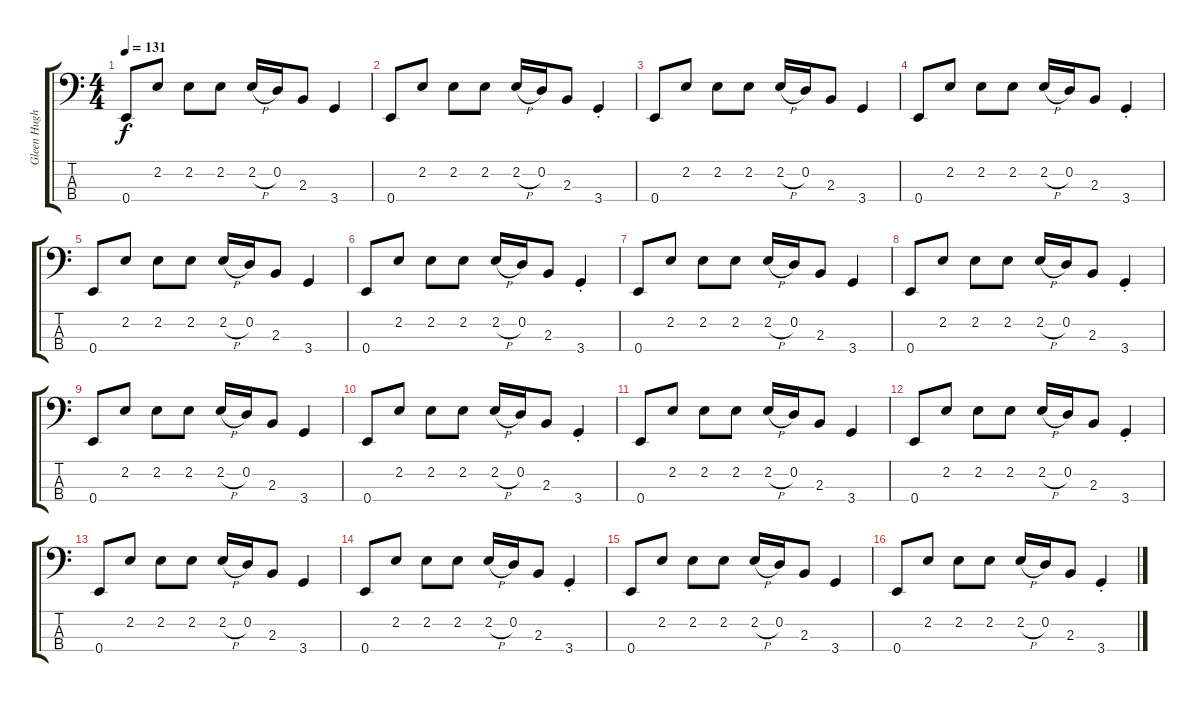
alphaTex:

\track ("Gleen Hughes" "Gleen Hugh") {instrument electricbassfinger}
\staff {score tabs}
\tuning (G2 D2 A1 E1) {hide}
\ts (4 4)
\tempo 131
\clef f4
\ks c
0.4.8{dy f} 2.2.8 2.2.8 2.2.8 2.2{h}.16 0.2.16 2.3.8 3.4.4 |
0.4.8 2.2.8 2.2.8 2.2.8 2.2{h}.16 0.2.16 2.3.8 3.4{st}.4 |
0.4.8 2.2.8 2.2.8 2.2.8 2.2{h}.16 0.2.16 2.3.8 3.4.4 |
0.4.8 2.2.8 2.2.8 2.2.8 2.2{h}.16 0.2.16 2.3.8 3.4{st}.4 |
0.4.8 2.2.8 2.2.8 2.2.8 2.2{h}.16 0.2.16 2.3.8 3.4.4 |
0.4.8 2.2.8 2.2.8 2.2.8 2.2{h}.16 0.2.16 2.3.8 3.4{st}.4 |
0.4.8 2.2.8 2.2.8 2.2.8 2.2{h}.16 0.2.16 2.3.8 3.4.4 |
0.4.8 2.2.8 2.2.8 2.2.8 2.2{h}.16 0.2.16 2.3.8 3.4{st}.4 |
0.4.8 2.2.8 2.2.8 2.2.8 2.2{h}.16 0.2.16 2.3.8 3.4.4 |
0.4.8 2.2.8 2.2.8 2.2.8 2.2{h}.16 0.2.16 2.3.8 3.4{st}.4 |
0.4.8 2.2.8 2.2.8 2.2.8 2.2{h}.16 0.2.16 2.3.8 3.4.4 |
0.4.8 2.2.8 2.2.8 2.2.8 2.2{h}.16 0.2.16 2.3.8 3.4{st}.4 |
0.4.8 2.2.8 2.2.8 2.2.8 2.2{h}.16 0.2.16 2.3.8 3.4.4 |
0.4.8 2.2.8 2.2.8 2.2.8 2.2{h}.16 0.2.16 2.3.8 3.4{st}.4 |
0.4.8 2.2.8 2.2.8 2.2.8 2.2{h}.16 0.2.16 2.3.8 3.4.4 |
0.4.8 2.2.8 2.2.8 2.2.8 2.2{h}.16 0.2.16 2.3.8 3.4{st}.4
